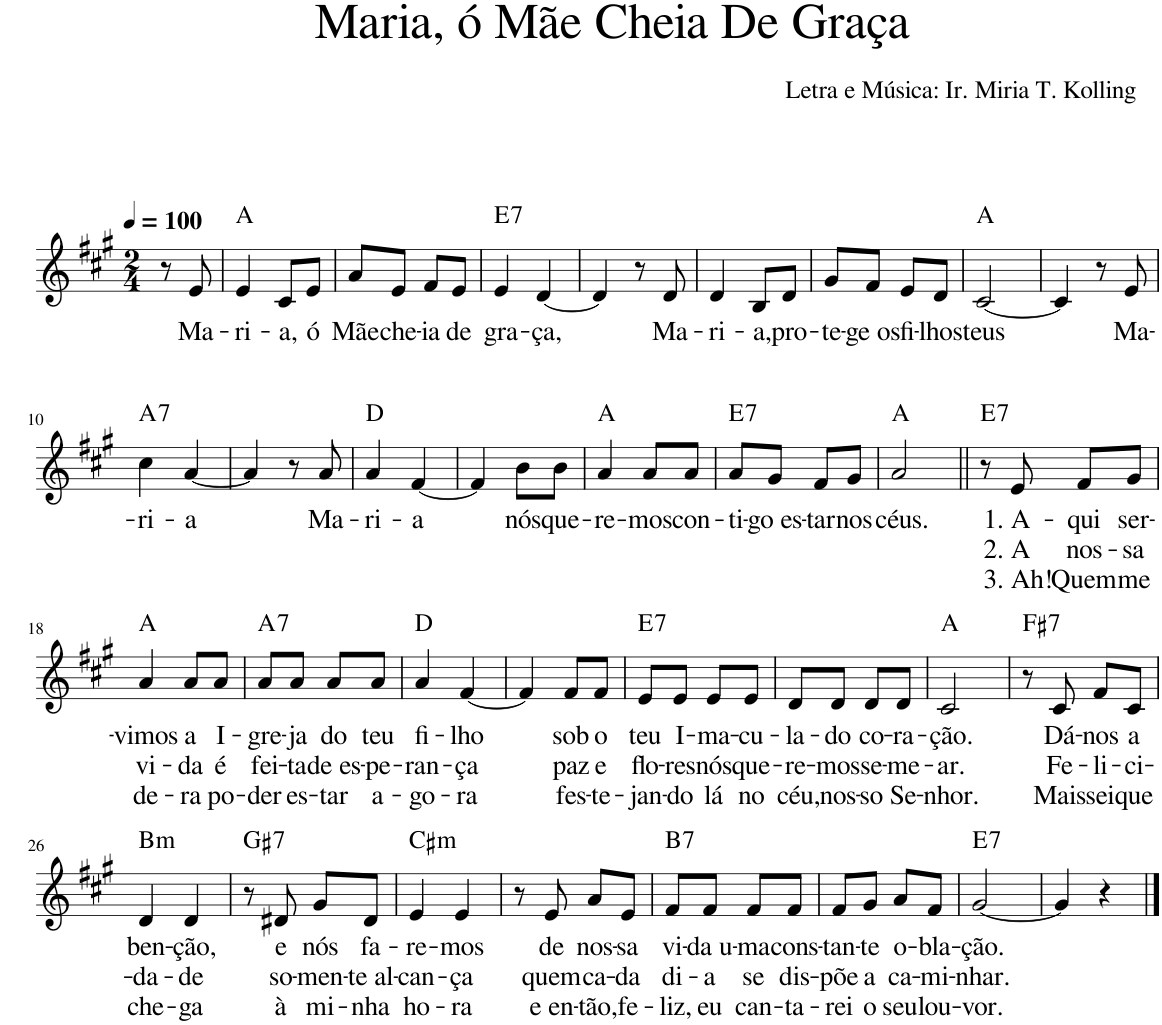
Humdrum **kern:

**kern	**text	**text	**text	**harte
*part1	*part1	*part1	*part1	*part1
*staff1	*staff1	*staff1	*staff1	*
*I"Voz	*	*	*	*
*I'Vo.	*	*	*	*
*clefG2	*	*	*	*
*k[f#c#g#]	*	*	*	*
*M2/4	*	*	*	*
*MM100	*	*	*	*
=1	=1	=1	=1	=1
8r	.	.	.	.
!	!LO:LY:b	!	!	!
8e/	Ma-	.	.	.
=2	=2	=2	=2	=2
!	!LO:LY:b	!	!	!
4e/	-ri-	.	.	A:maj
!	!LO:LY:b	!	!	!
8c#/L	-a,	.	.	.
!	!LO:LY:b	!	!	!
8e/J	ó	.	.	.
=3	=3	=3	=3	=3
!	!LO:LY:b	!	!	!
8a/L	Mãe	.	.	.
!	!LO:LY:b	!	!	!
8e/J	che-	.	.	.
!	!LO:LY:b	!	!	!
8f#/L	-ia	.	.	.
!	!LO:LY:b	!	!	!
8e/J	de	.	.	.
=4	=4	=4	=4	=4
!	!LO:LY:b	!	!	!LO:H:kt=7
4e/	gra-	.	.	E:7
!	!LO:LY:b	!	!	!
[4d/	-ça,	.	.	.
=5	=5	=5	=5	=5
4d/]	.	.	.	.
8r	.	.	.	.
!	!LO:LY:b	!	!	!
8d/	Ma-	.	.	.
=6	=6	=6	=6	=6
!	!LO:LY:b	!	!	!
4d/	-ri-	.	.	.
!	!LO:LY:b	!	!	!
8B/L	-a,	.	.	.
!	!LO:LY:b	!	!	!
8d/J	pro-	.	.	.
=7	=7	=7	=7	=7
!	!LO:LY:b	!	!	!
8g#/L	-te-	.	.	.
!	!LO:LY:b	!	!	!
8f#/J	-ge os	.	.	.
!	!LO:LY:b	!	!	!
8e/L	fi-	.	.	.
!	!LO:LY:b	!	!	!
8d/J	-lhos	.	.	.
=8	=8	=8	=8	=8
!	!LO:LY:b	!	!	!
[2c#/	teus	.	.	A:maj
=9	=9	=9	=9	=9
4c#/]	.	.	.	.
8r	.	.	.	.
!	!LO:LY:b	!	!	!
8e/	Ma-	.	.	.
!!LO:LB:g=z
=10	=10	=10	=10	=10
!	!LO:LY:b	!	!	!LO:H:kt=7
4cc#\	-ri-	.	.	A:7
!	!LO:LY:b	!	!	!
[4a/	-a	.	.	.
=11	=11	=11	=11	=11
4a/]	.	.	.	.
8r	.	.	.	.
!	!LO:LY:b	!	!	!
8a/	Ma-	.	.	.
=12	=12	=12	=12	=12
!	!LO:LY:b	!	!	!
4a/	-ri-	.	.	D:maj
!	!LO:LY:b	!	!	!
[4f#/	-a	.	.	.
=13	=13	=13	=13	=13
4f#/]	.	.	.	.
!	!LO:LY:b	!	!	!
8b\L	nós	.	.	.
!	!LO:LY:b	!	!	!
8b\J	que-	.	.	.
=14	=14	=14	=14	=14
!	!LO:LY:b	!	!	!
4a/	-re-	.	.	A:maj
!	!LO:LY:b	!	!	!
8a/L	-mos	.	.	.
!	!LO:LY:b	!	!	!
8a/J	con-	.	.	.
=15	=15	=15	=15	=15
!	!LO:LY:b	!	!	!LO:H:kt=7
8a/L	-ti-	.	.	E:7
!	!LO:LY:b	!	!	!
8g#/J	-go es-	.	.	.
!	!LO:LY:b	!	!	!
8f#/L	-tar	.	.	.
!	!LO:LY:b	!	!	!
8g#/J	nos	.	.	.
=16	=16	=16	=16	=16
!	!LO:LY:b	!	!	!
2a/	céus.	.	.	A:maj
=17||	=17||	=17||	=17||	=17||
!	!	!	!	!LO:H:kt=7
8r	.	.	.	E:7
!	!LO:LY:b	!LO:LY:b	!LO:LY:b	!
8e/	1. A-	2. A	3. Ah!	.
!	!LO:LY:b	!LO:LY:b	!LO:LY:b	!
8f#/L	-qui	nos-	Quem	.
!	!LO:LY:b	!LO:LY:b	!LO:LY:b	!
8g#/J	ser-	-sa	me	.
!!LO:LB:g=z
=18	=18	=18	=18	=18
!	!LO:LY:b	!LO:LY:b	!LO:LY:b	!
4a/	-vimos	vi-	de-	A:maj
!	!LO:LY:b	!LO:LY:b	!LO:LY:b	!
8a/L	a	-da	-ra	.
!	!LO:LY:b	!LO:LY:b	!LO:LY:b	!
8a/J	I-	é	po-	.
=19	=19	=19	=19	=19
!	!LO:LY:b	!LO:LY:b	!LO:LY:b	!LO:H:kt=7
8a/L	-gre-	fei-	-der	A:7
!	!LO:LY:b	!LO:LY:b	!LO:LY:b	!
8a/J	-ja	-ta	es-	.
!	!LO:LY:b	!LO:LY:b	!LO:LY:b	!
8a/L	do	de es-	-tar	.
!	!LO:LY:b	!LO:LY:b	!LO:LY:b	!
8a/J	teu	-pe-	a-	.
=20	=20	=20	=20	=20
!	!LO:LY:b	!LO:LY:b	!LO:LY:b	!
4a/	fi-	-ran-	-go-	D:maj
!	!LO:LY:b	!LO:LY:b	!LO:LY:b	!
[4f#/	-lho	-ça	-ra	.
=21	=21	=21	=21	=21
4f#/]	.	.	.	.
!	!LO:LY:b	!LO:LY:b	!LO:LY:b	!
8f#/L	sob	paz	fes-	.
!	!LO:LY:b	!LO:LY:b	!LO:LY:b	!
8f#/J	o	e	-te-	.
=22	=22	=22	=22	=22
!	!LO:LY:b	!LO:LY:b	!LO:LY:b	!LO:H:kt=7
8e/L	teu	flo-	-jan-	E:7
!	!LO:LY:b	!LO:LY:b	!LO:LY:b	!
8e/J	I-	-res	-do	.
!	!LO:LY:b	!LO:LY:b	!LO:LY:b	!
8e/L	-ma-	nós	lá	.
!	!LO:LY:b	!LO:LY:b	!LO:LY:b	!
8e/J	-cu-	que-	no	.
=23	=23	=23	=23	=23
!	!LO:LY:b	!LO:LY:b	!LO:LY:b	!
8d/L	-la-	-re-	céu,	.
!	!LO:LY:b	!LO:LY:b	!LO:LY:b	!
8d/J	-do	-mos	nos-	.
!	!LO:LY:b	!LO:LY:b	!LO:LY:b	!
8d/L	co-	se-	-so	.
!	!LO:LY:b	!LO:LY:b	!LO:LY:b	!
8d/J	-ra-	-me-	Se-	.
=24	=24	=24	=24	=24
!	!LO:LY:b	!LO:LY:b	!LO:LY:b	!
2c#/	-ção.	-ar.	-nhor.	A:maj
=25	=25	=25	=25	=25
!	!	!	!	!LO:H:kt=7
8r	.	.	.	F#:7
!	!LO:LY:b	!LO:LY:b	!LO:LY:b	!
8c#/	Dá-	Fe-	Mais	.
!	!LO:LY:b	!LO:LY:b	!LO:LY:b	!
8f#/L	-nos	-li-	sei	.
!	!LO:LY:b	!LO:LY:b	!LO:LY:b	!
8c#/J	a	-ci-	que	.
!!LO:LB:g=z
=26	=26	=26	=26	=26
!	!LO:LY:b	!LO:LY:b	!LO:LY:b	!LO:H:kt=m
4d/	ben-	-da-	che-	B:min
!	!LO:LY:b	!LO:LY:b	!LO:LY:b	!
4d/	-ção,	-de	-ga	.
=27	=27	=27	=27	=27
!	!	!	!	!LO:H:kt=7
8r	.	.	.	G#:7
!	!LO:LY:b	!LO:LY:b	!LO:LY:b	!
8d#X/	e	so-	à	.
!	!LO:LY:b	!LO:LY:b	!LO:LY:b	!
8g#/L	nós	-men-	mi-	.
!	!LO:LY:b	!LO:LY:b	!LO:LY:b	!
8d#/J	fa-	-te al-	-nha	.
=28	=28	=28	=28	=28
!	!LO:LY:b	!LO:LY:b	!LO:LY:b	!LO:H:kt=m
4e/	-re-	-can-	ho-	C#:min
!	!LO:LY:b	!LO:LY:b	!LO:LY:b	!
4e/	-mos	-ça	-ra	.
=29	=29	=29	=29	=29
8r	.	.	.	.
!	!LO:LY:b	!LO:LY:b	!LO:LY:b	!
8e/	de	quem	e en-	.
!	!LO:LY:b	!LO:LY:b	!LO:LY:b	!
8a/L	nos-	ca-	-tão,	.
!	!LO:LY:b	!LO:LY:b	!LO:LY:b	!
8e/J	-sa	-da	fe-	.
=30	=30	=30	=30	=30
!	!LO:LY:b	!LO:LY:b	!LO:LY:b	!LO:H:kt=7
8f#/L	vi-	di-	-liz,	B:7
!	!LO:LY:b	!LO:LY:b	!LO:LY:b	!
8f#/J	-da u-	-a	eu	.
!	!LO:LY:b	!LO:LY:b	!LO:LY:b	!
8f#/L	-ma	se	can-	.
!	!LO:LY:b	!LO:LY:b	!LO:LY:b	!
8f#/J	cons-	dis-	-ta-	.
=31	=31	=31	=31	=31
!	!LO:LY:b	!LO:LY:b	!LO:LY:b	!
8f#/L	-tan-	-põe	-rei	.
!	!LO:LY:b	!LO:LY:b	!LO:LY:b	!
8g#/J	-te	a	o	.
!	!LO:LY:b	!LO:LY:b	!LO:LY:b	!
8a/L	o-	ca-	seu	.
!	!LO:LY:b	!LO:LY:b	!LO:LY:b	!
8f#/J	-bla-	-mi-	lou-	.
=32	=32	=32	=32	=32
!	!LO:LY:b	!LO:LY:b	!LO:LY:b	!LO:H:kt=7
[2g#/	-ção.	-nhar.	-vor.	E:7
=33	=33	=33	=33	=33
4g#/]	.	.	.	.
4r	.	.	.	.
==	==	==	==	==
*-	*-	*-	*-	*-
